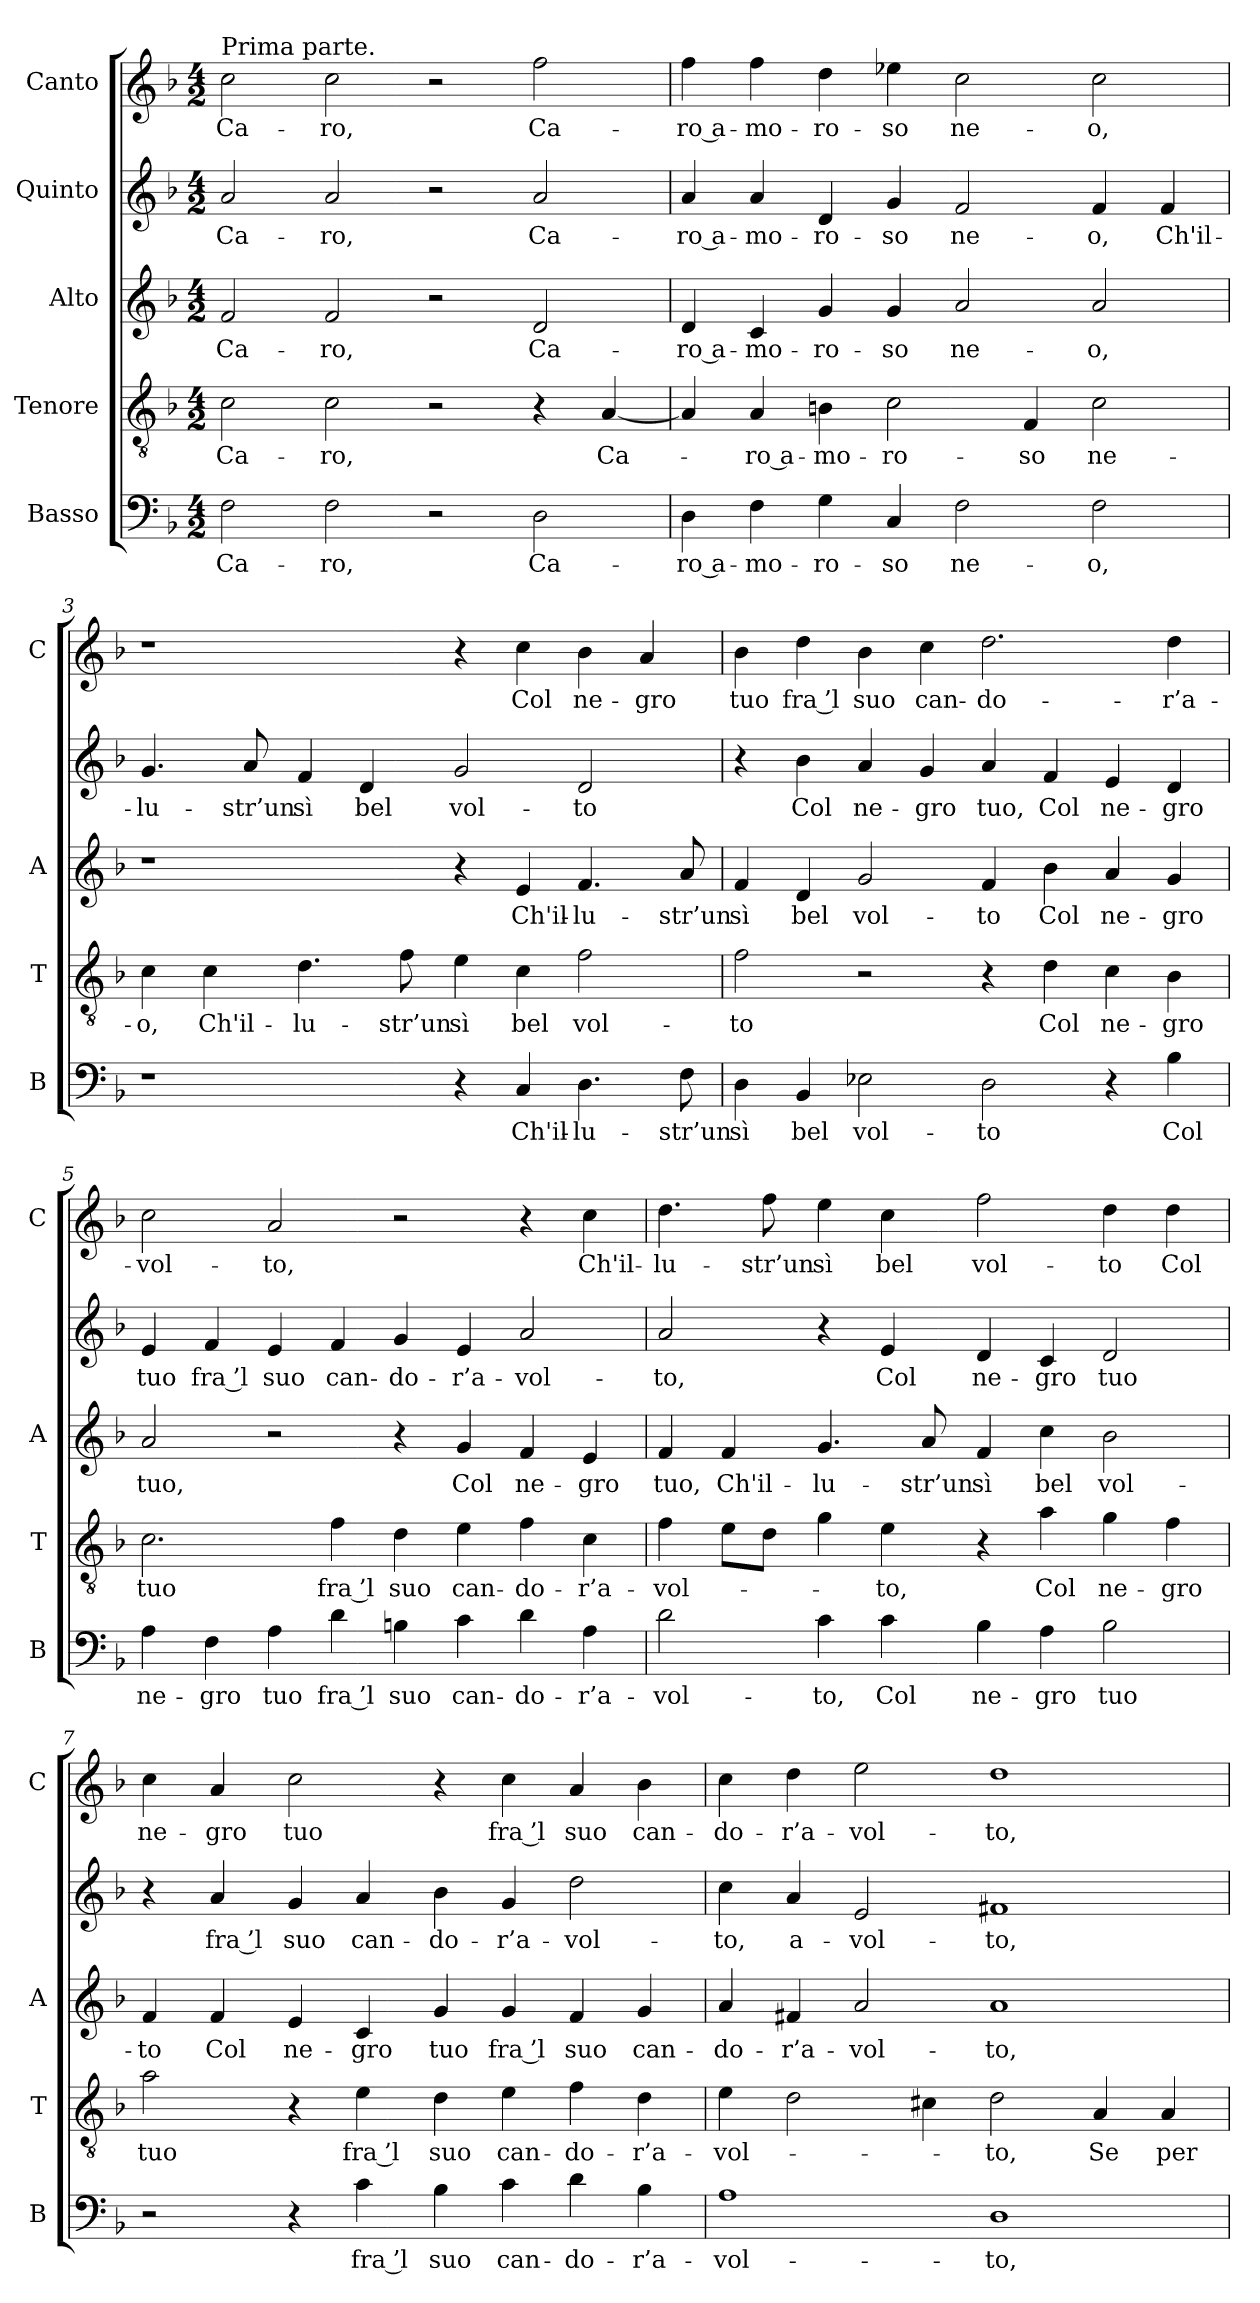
**kern	**text	**kern	**text	**kern	**text	**kern	**text	**kern	**text
*part5	*part5	*part4	*part4	*part3	*part3	*part2	*part2	*part1	*part1
*staff5	*staff5	*staff4	*staff4	*staff3	*staff3	*staff2	*staff2	*staff1	*staff1
*I"Basso	*	*I"Tenore	*	*I"Alto	*	*I"Quinto	*	*I"Canto	*
*I'B	*	*I'T	*	*I'A	*	*	*	*I'C	*
*clefF4	*	*clefGv2	*	*clefG2	*	*clefG2	*	*clefG2	*
*k[b-]	*	*k[b-]	*	*k[b-]	*	*k[b-]	*	*k[b-]	*
*M4/2	*	*M4/2	*	*M4/2	*	*M4/2	*	*M4/2	*
=1	=1	=1	=1	=1	=1	=1	=1	=1	=1
!	!	!	!	!	!	!	!	!LO:TX:a:t=Prima parte.	!
2F	Ca-	2c	Ca-	2f	Ca-	2a	Ca-	2cc	Ca-
2F	-ro,	2c	-ro,	2f	-ro,	2a	-ro,	2cc	-ro,
2r	.	2r	.	2r	.	2r	.	2r	.
2D	Ca-	4r	.	2d	Ca-	2a	Ca-	2ff	Ca-
.	.	[4A	Ca-	.	.	.	.	.	.
=2	=2	=2	=2	=2	=2	=2	=2	=2	=2
4D	-ro a-	4A]	.	4d	-ro a-	4a	-ro a-	4ff	-ro a-
4F	-mo-	4A	-ro a-	4c	-mo-	4a	-mo-	4ff	-mo-
4G	-ro-	4Bn	-mo-	4g	-ro-	4d	-ro-	4dd	-ro-
4C	-so	2c	-ro-	4g	-so	4g	-so	4ee-X	-so
2F	ne-	.	.	2a	ne-	2f	ne-	2cc	ne-
.	.	4F	-so	.	.	.	.	.	.
2F	-o,	2c	ne-	2a	-o,	4f	-o,	2cc	-o,
.	.	.	.	.	.	4f	Ch'il-	.	.
=3	=3	=3	=3	=3	=3	=3	=3	=3	=3
1r	.	4c	-o,	1r	.	4.g	-lu-	1r	.
.	.	4c	Ch'il-	.	.	.	.	.	.
.	.	.	.	.	.	8a	-str’un	.	.
.	.	4.d	-lu-	.	.	4f	sì	.	.
.	.	.	.	.	.	4d	bel	.	.
.	.	8f	-str’un	.	.	.	.	.	.
4r	.	4e	sì	4r	.	2g	vol-	4r	.
4C	Ch'il-	4c	bel	4e	Ch'il-	.	.	4cc	Col
4.D	-lu-	2f	vol-	4.f	-lu-	2d	-to	4b-	ne-
.	.	.	.	.	.	.	.	4a	-gro
8F	-str’un	.	.	8a	-str’un	.	.	.	.
=4	=4	=4	=4	=4	=4	=4	=4	=4	=4
4D	sì	2f	-to	4f	sì	4r	.	4b-	tuo
4BB-	bel	.	.	4d	bel	4b-	Col	4dd	fra ’l
2E-X	vol-	2r	.	2g	vol-	4a	ne-	4b-	suo
.	.	.	.	.	.	4g	-gro	4cc	can-
2D	-to	4r	.	4f	-to	4a	tuo,	2.dd	-do-
.	.	4d	Col	4b-	Col	4f	Col	.	.
4r	.	4c	ne-	4a	ne-	4e	ne-	.	.
4B-	Col	4B-	-gro	4g	-gro	4d	-gro	4dd	-r’a-
=5	=5	=5	=5	=5	=5	=5	=5	=5	=5
4A	ne-	2.c	tuo	2a	tuo,	4e	tuo	2cc	-vol-
4F	-gro	.	.	.	.	4f	fra ’l	.	.
4A	tuo	.	.	2r	.	4e	suo	2a	-to,
4d	fra ’l	4f	fra ’l	.	.	4f	can-	.	.
4Bn	suo	4d	suo	4r	.	4g	-do-	2r	.
4c	can-	4e	can-	4g	Col	4e	-r’a-	.	.
4d	-do-	4f	-do-	4f	ne-	2a	-vol-	4r	.
4A	-r’a-	4c	-r’a-	4e	-gro	.	.	4cc	Ch'il-
=6	=6	=6	=6	=6	=6	=6	=6	=6	=6
2d	-vol-	4f	-vol-	4f	tuo,	2a	-to,	4.dd	-lu-
.	.	8eL	.	4f	Ch'il-	.	.	.	.
.	.	8dJ	.	.	.	.	.	8ff	-str’un
4c	-to,	4g	.	4.g	-lu-	4r	.	4ee	sì
4c	Col	4e	-to,	.	.	4e	Col	4cc	bel
.	.	.	.	8a	-str’un	.	.	.	.
4B-	ne-	4r	.	4f	sì	4d	ne-	2ff	vol-
4A	-gro	4a	Col	4cc	bel	4c	-gro	.	.
2B-	tuo	4g	ne-	2b-	vol-	2d	tuo	4dd	-to
.	.	4f	-gro	.	.	.	.	4dd	Col
=7	=7	=7	=7	=7	=7	=7	=7	=7	=7
2r	.	2a	tuo	4f	-to	4r	.	4cc	ne-
.	.	.	.	4f	Col	4a	fra ’l	4a	-gro
4r	.	4r	.	4e	ne-	4g	suo	2cc	tuo
4c	fra ’l	4e	fra ’l	4c	-gro	4a	can-	.	.
4B-	suo	4d	suo	4g	tuo	4b-	-do-	4r	.
4c	can-	4e	can-	4g	fra ’l	4g	-r’a-	4cc	fra ’l
4d	-do-	4f	-do-	4f	suo	2dd	-vol-	4a	suo
4B-	-r’a-	4d	-r’a-	4g	can-	.	.	4b-	can-
=8	=8	=8	=8	=8	=8	=8	=8	=8	=8
1A	-vol-	4e	-vol-	4a	-do-	4cc	-to,	4cc	-do-
.	.	2d	.	4f#X	-r’a-	4a	a-	4dd	-r’a-
.	.	.	.	2a	-vol-	2e	-vol-	2ee	-vol-
.	.	4c#X	.	.	.	.	.	.	.
1D	-to,	2d	-to,	1a	-to,	1f#X	-to,	1dd	-to,
.	.	4A	Se	.	.	.	.	.	.
.	.	4A	per	.	.	.	.	.	.
=	=	=	=	=	=	=	=	=	=
*-	*-	*-	*-	*-	*-	*-	*-	*-	*-
